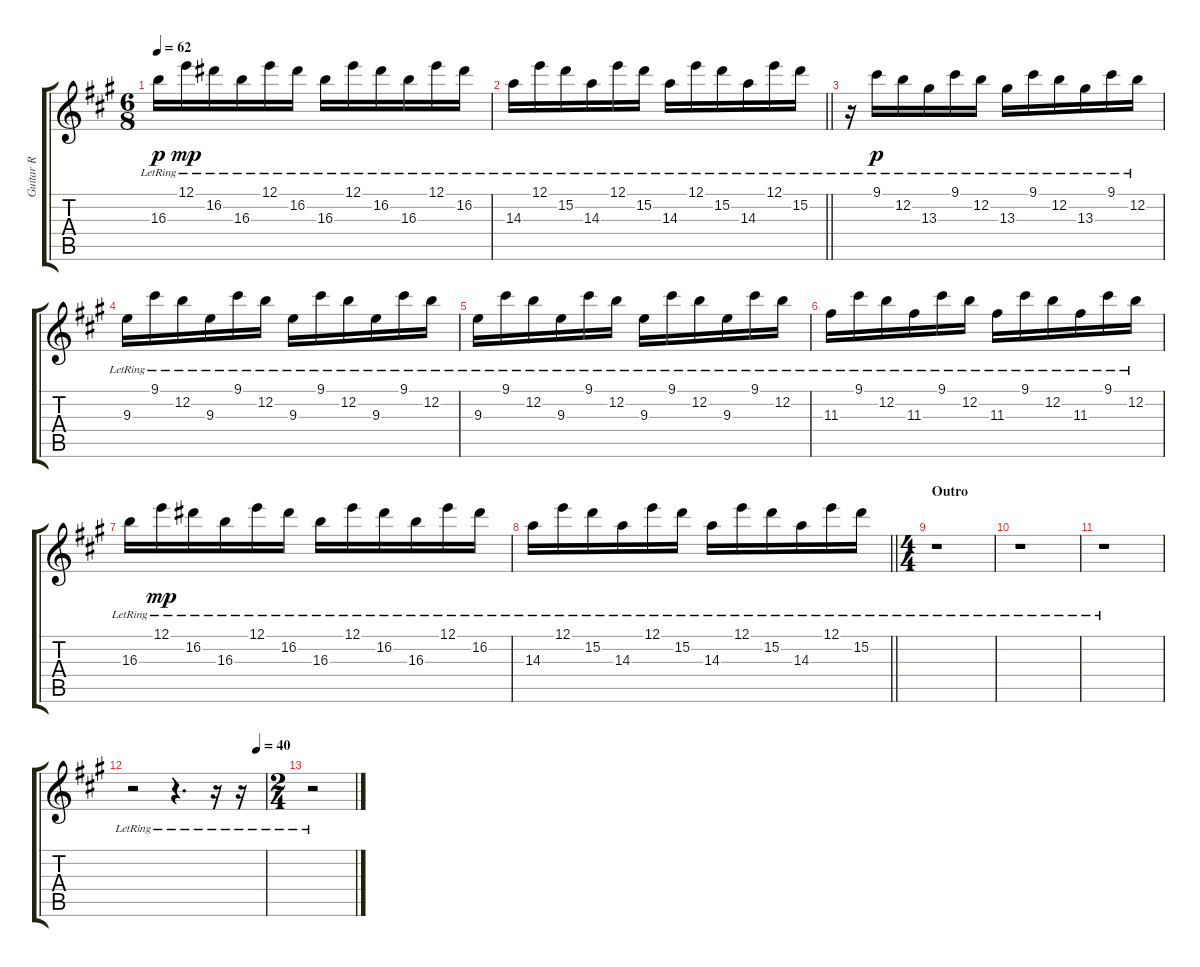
\track ("Guitar R" "Guitar R") {instrument acousticguitarnylon}
\staff {score tabs}
\tuning (E4 B3 G3 D3 A2 D2) {hide}
\ts (6 8)
\tempo 62
\clef g2
\ks a
16.3{lr}.16{dy p} 12.1{lr}.16{dy mp} 16.2{lr}.16 16.3{lr}.16 12.1{lr}.16 16.2{lr}.16 16.3{lr}.16 12.1{lr}.16 16.2{lr}.16 16.3{lr}.16 12.1{lr}.16 16.2{lr}.16 |
\barLineRight lightlight
14.3{lr}.16 12.1{lr}.16 15.2{lr}.16 14.3{lr}.16 12.1{lr}.16 15.2{lr}.16 14.3{lr}.16 12.1{lr}.16 15.2{lr}.16 14.3{lr}.16 12.1{lr}.16 15.2{lr}.16 |
r.16 9.1{lr}.16{dy p} 12.2{lr}.16 13.3{lr}.16 9.1{lr}.16 12.2{lr}.16 13.3{lr}.16 9.1{lr}.16 12.2{lr}.16 13.3{lr}.16 9.1{lr}.16 12.2{lr}.16 |
9.3{lr}.16 9.1{lr}.16 12.2{lr}.16 9.3{lr}.16 9.1{lr}.16 12.2{lr}.16 9.3{lr}.16 9.1{lr}.16 12.2{lr}.16 9.3{lr}.16 9.1{lr}.16 12.2{lr}.16 |
9.3{lr}.16 9.1{lr}.16 12.2{lr}.16 9.3{lr}.16 9.1{lr}.16 12.2{lr}.16 9.3{lr}.16 9.1{lr}.16 12.2{lr}.16 9.3{lr}.16 9.1{lr}.16 12.2{lr}.16 |
11.3{lr}.16 9.1{lr}.16 12.2{lr}.16 11.3{lr}.16 9.1{lr}.16 12.2{lr}.16 11.3{lr}.16 9.1{lr}.16 12.2{lr}.16 11.3{lr}.16 9.1{lr}.16 12.2{lr}.16 |
16.3{lr}.16 12.1{lr}.16{dy mp} 16.2{lr}.16 16.3{lr}.16 12.1{lr}.16 16.2{lr}.16 16.3{lr}.16 12.1{lr}.16 16.2{lr}.16 16.3{lr}.16 12.1{lr}.16 16.2{lr}.16 |
\barLineRight lightlight
14.3{lr}.16 12.1{lr}.16 15.2{lr}.16 14.3{lr}.16 12.1{lr}.16 15.2{lr}.16 14.3{lr}.16 12.1{lr}.16 15.2{lr}.16 14.3{lr}.16 12.1{lr}.16 15.2{lr}.16 |
\ts (4 4)
\section ("" "Outro")
r.1 |
r.1 |
r.1 |
\tempo (40 0.9375)
r.2 r.4{d} r.16 r.16 |
\ts (2 4)
r.2
